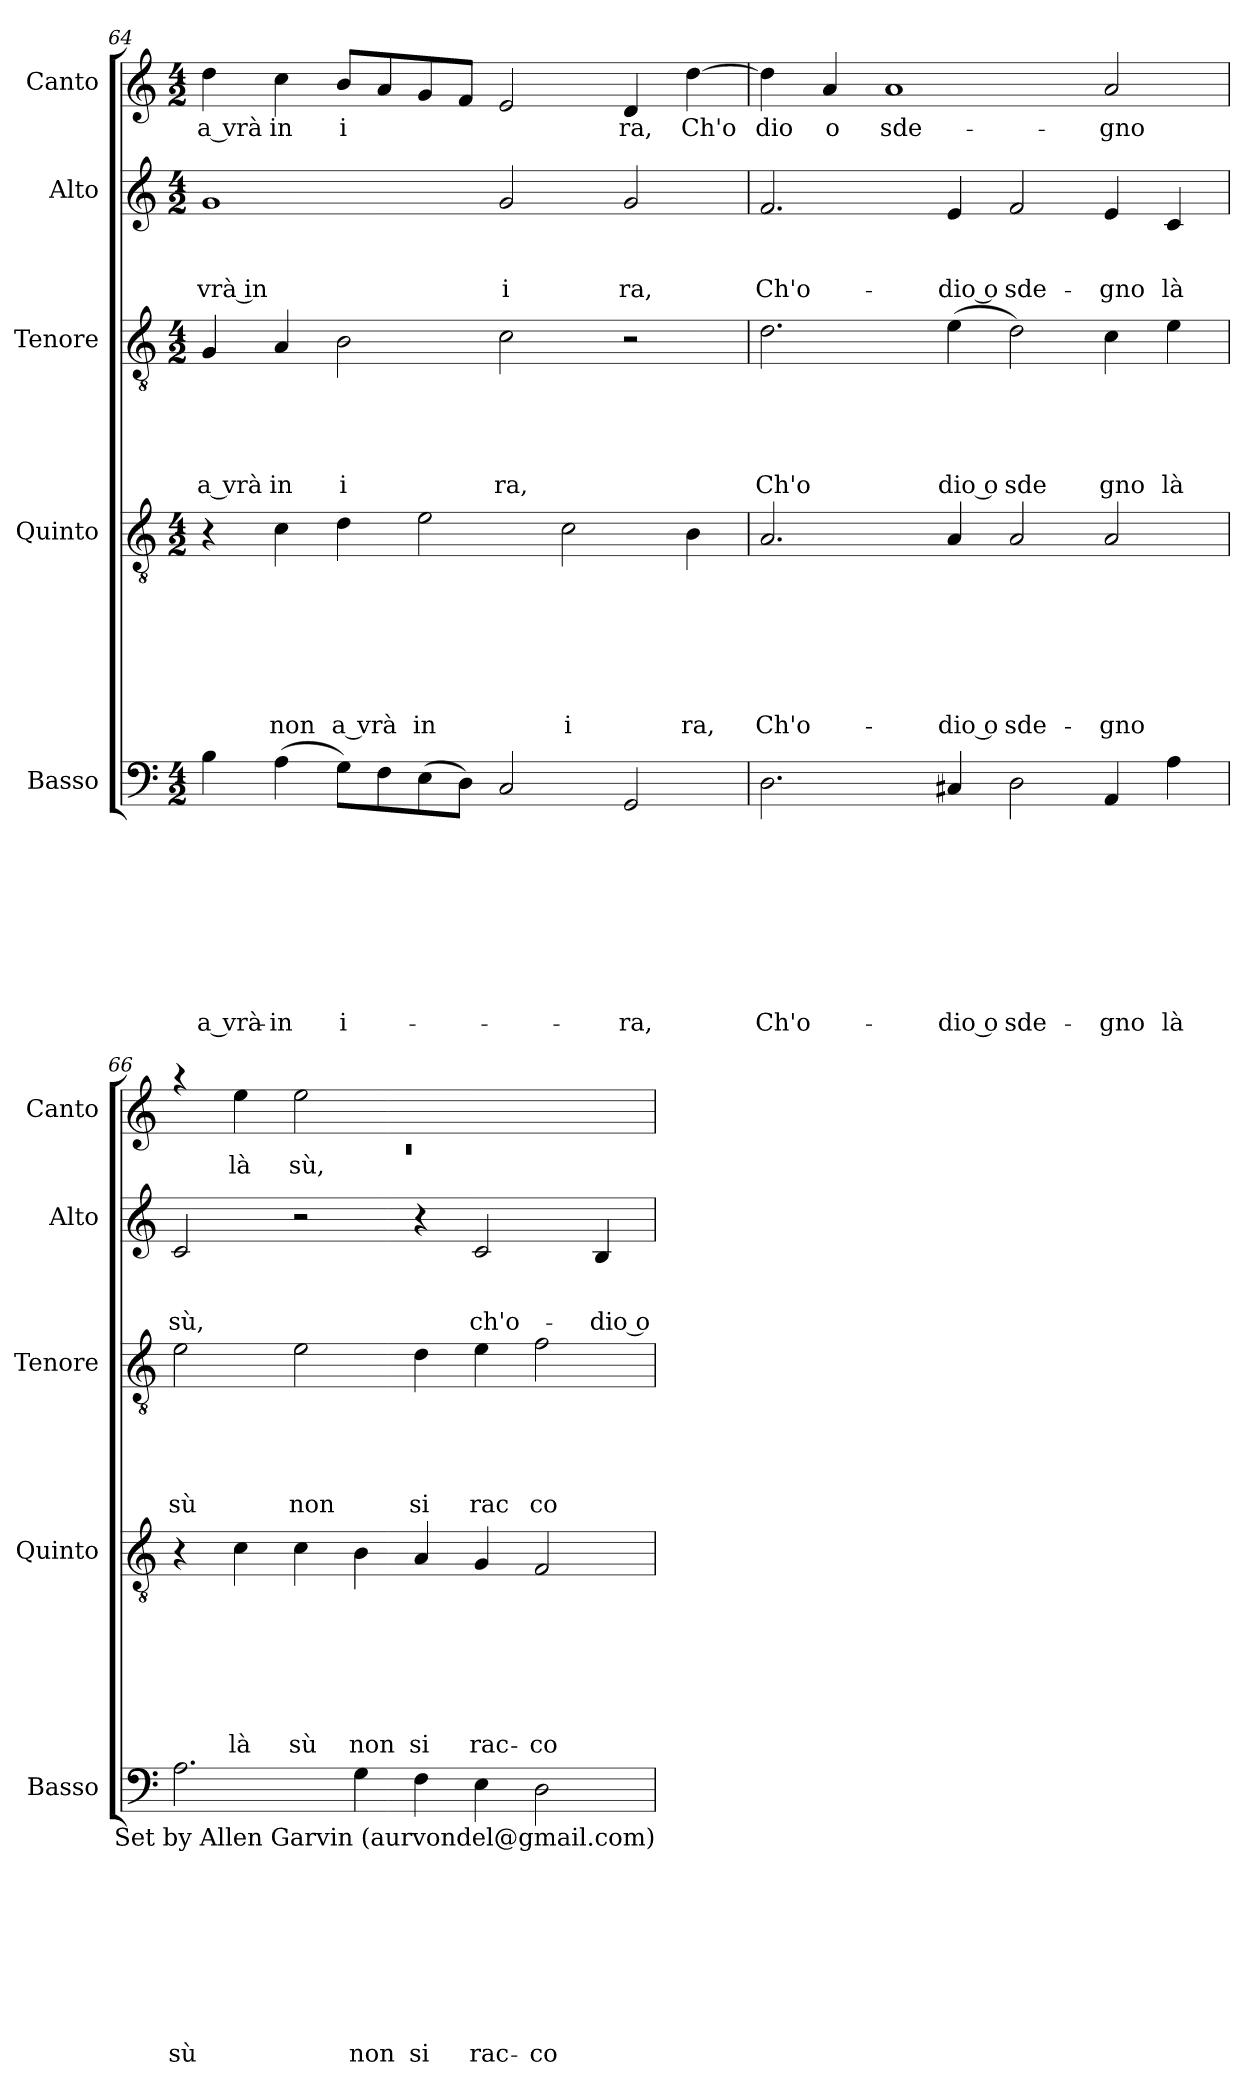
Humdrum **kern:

**kern	**text	**text	**text	**text	**text	**text	**text	**text	**text	**kern	**text	**text	**text	**text	**text	**text	**text	**kern	**text	**text	**text	**text	**text	**kern	**text	**text	**text	**kern	**text
*part5	*part5	*part5	*part5	*part5	*part5	*part5	*part5	*part5	*part5	*part4	*part4	*part4	*part4	*part4	*part4	*part4	*part4	*part3	*part3	*part3	*part3	*part3	*part3	*part2	*part2	*part2	*part2	*part1	*part1
*staff5	*staff5	*staff5	*staff5	*staff5	*staff5	*staff5	*staff5	*staff5	*staff5	*staff4	*staff4	*staff4	*staff4	*staff4	*staff4	*staff4	*staff4	*staff3	*staff3	*staff3	*staff3	*staff3	*staff3	*staff2	*staff2	*staff2	*staff2	*staff1	*staff1
*I"Basso	*	*	*	*	*	*	*	*	*	*I"Quinto	*	*	*	*	*	*	*	*I"Tenore	*	*	*	*	*	*I"Alto	*	*	*	*I"Canto	*
*I'Basso	*	*	*	*	*	*	*	*	*	*I'Quinto	*	*	*	*	*	*	*	*I'Tenore	*	*	*	*	*	*I'Alto	*	*	*	*I'Canto	*
*clefF4	*	*	*	*	*	*	*	*	*	*clefGv2	*	*	*	*	*	*	*	*clefGv2	*	*	*	*	*	*clefG2	*	*	*	*clefG2	*
*k[]	*	*	*	*	*	*	*	*	*	*k[]	*	*	*	*	*	*	*	*k[]	*	*	*	*	*	*k[]	*	*	*	*k[]	*
*C:	*	*	*	*	*	*	*	*	*	*C:	*	*	*	*	*	*	*	*C:	*	*	*	*	*	*C:	*	*	*	*C:	*
*M4/2	*	*	*	*	*	*	*	*	*	*M4/2	*	*	*	*	*	*	*	*M4/2	*	*	*	*	*	*M4/2	*	*	*	*M4/2	*
=64	=64	=64	=64	=64	=64	=64	=64	=64	=64	=64	=64	=64	=64	=64	=64	=64	=64	=64	=64	=64	=64	=64	=64	=64	=64	=64	=64	=64	=64
!	!	!	!	!	!	!	!	!	!LO:LY:b	!	!	!	!	!	!	!	!	!	!	!	!	!	!LO:LY:b	!	!	!	!LO:LY:b:rj	!	!LO:LY:b
4B\	.	.	.	.	.	.	.	.	a vrà-	4r	.	.	.	.	.	.	.	4G/	.	.	.	.	a vrà	1g	.	.	vrà in	4dd\	a vrà
!	!	!	!	!	!	!	!	!	!LO:LY:b	!	!	!	!	!	!	!	!LO:LY:b	!	!	!	!	!	!LO:LY:b	!	!	!	!	!	!LO:LY:b
(<4A\	.	.	.	.	.	.	.	.	-in	4c\	.	.	.	.	.	.	non	4A/	.	.	.	.	in	.	.	.	.	4cc\	in
!	!	!	!	!	!	!	!	!	!LO:LY:b:rj	!	!	!	!	!	!	!	!LO:LY:b	!	!	!	!	!	!LO:LY:b	!	!	!	!	!	!LO:LY:b:rj
8G\L)	.	.	.	.	.	.	.	.	i-	4d\	.	.	.	.	.	.	a vrà	2B\	.	.	.	.	i	.	.	.	.	8b/L	i
8F\	.	.	.	.	.	.	.	.	.	.	.	.	.	.	.	.	.	.	.	.	.	.	.	.	.	.	.	8a/	.
!	!	!	!	!	!	!	!	!	!	!	!	!	!	!	!	!	!LO:LY:b	!	!	!	!	!	!	!	!	!	!	!	!
(>8E\	.	.	.	.	.	.	.	.	.	2e\	.	.	.	.	.	.	in	.	.	.	.	.	.	.	.	.	.	8g/	.
8D\J)	.	.	.	.	.	.	.	.	.	.	.	.	.	.	.	.	.	.	.	.	.	.	.	.	.	.	.	8f/J	.
!	!	!	!	!	!	!	!	!	!	!	!	!	!	!	!	!	!	!	!	!	!	!	!LO:LY:b	!	!	!	!LO:LY:b	!	!
2C/	.	.	.	.	.	.	.	.	.	.	.	.	.	.	.	.	.	2c\	.	.	.	.	ra,	2g/	.	.	i	2e/	.
!	!	!	!	!	!	!	!	!	!	!	!	!	!	!	!	!	!LO:LY:b	!	!	!	!	!	!	!	!	!	!	!	!
.	.	.	.	.	.	.	.	.	.	2c\	.	.	.	.	.	.	i	.	.	.	.	.	.	.	.	.	.	.	.
!	!	!	!	!	!	!	!	!	!LO:LY:b	!	!	!	!	!	!	!	!	!	!	!	!	!	!	!	!	!	!LO:LY:b	!	!LO:LY:b
2GG/	.	.	.	.	.	.	.	.	-ra,	.	.	.	.	.	.	.	.	2r	.	.	.	.	.	2g/	.	.	ra,	4d/	ra,
!	!	!	!	!	!	!	!	!	!	!	!	!	!	!	!	!	!LO:LY:b	!	!	!	!	!	!	!	!	!	!	!	!LO:LY:b
.	.	.	.	.	.	.	.	.	.	4B\	.	.	.	.	.	.	ra,	.	.	.	.	.	.	.	.	.	.	[<4dd\	Ch'o
!!LO:LB:g=z
=65	=65	=65	=65	=65	=65	=65	=65	=65	=65	=65	=65	=65	=65	=65	=65	=65	=65	=65	=65	=65	=65	=65	=65	=65	=65	=65	=65	=65	=65
!	!	!	!	!	!	!	!	!	!LO:LY:b	!	!	!	!	!	!	!	!LO:LY:b	!	!	!	!	!	!LO:LY:b	!	!	!	!LO:LY:b	!	!LO:LY:b
2.D\	.	.	.	.	.	.	.	.	Ch'o-	2.A/	.	.	.	.	.	.	Ch'o-	2.d\	.	.	.	.	Ch'o	2.f/	.	.	Ch'o-	4dd\]	dio
!	!	!	!	!	!	!	!	!	!	!	!	!	!	!	!	!	!	!	!	!	!	!	!	!	!	!	!	!	!LO:LY:b
.	.	.	.	.	.	.	.	.	.	.	.	.	.	.	.	.	.	.	.	.	.	.	.	.	.	.	.	4a/	o
!	!	!	!	!	!	!	!	!	!	!	!	!	!	!	!	!	!	!	!	!	!	!	!	!	!	!	!	!	!LO:LY:b
.	.	.	.	.	.	.	.	.	.	.	.	.	.	.	.	.	.	.	.	.	.	.	.	.	.	.	.	1a	sde-
!	!	!	!	!	!	!	!	!	!LO:LY:b:rj	!	!	!	!	!	!	!	!LO:LY:b:rj	!	!	!	!	!	!LO:LY:b:rj	!	!	!	!LO:LY:b:rj	!	!
4C#X/	.	.	.	.	.	.	.	.	-dio o	4A/	.	.	.	.	.	.	-dio o	(<4e\	.	.	.	.	dio o	4e/	.	.	-dio o	.	.
!	!	!	!	!	!	!	!	!	!LO:LY:b	!	!	!	!	!	!	!	!LO:LY:b	!	!	!	!	!	!LO:LY:b	!	!	!	!LO:LY:b	!	!
2D\	.	.	.	.	.	.	.	.	sde-	2A/	.	.	.	.	.	.	sde-	2d\)	.	.	.	.	sde	2f/	.	.	sde-	.	.
!	!	!	!	!	!	!	!	!	!LO:LY:b	!	!	!	!	!	!	!	!LO:LY:b	!	!	!	!	!	!LO:LY:b	!	!	!	!LO:LY:b	!	!LO:LY:b
4AA/	.	.	.	.	.	.	.	.	-gno	2A/	.	.	.	.	.	.	-gno	4c\	.	.	.	.	gno	4e/	.	.	-gno	2a/	-gno
!	!	!	!	!	!	!	!	!	!LO:LY:b	!	!	!	!	!	!	!	!	!	!	!	!	!	!LO:LY:b	!	!	!	!LO:LY:b	!	!
4A\	.	.	.	.	.	.	.	.	là	.	.	.	.	.	.	.	.	4e\	.	.	.	.	là	4c/	.	.	là	.	.
=66	=66	=66	=66	=66	=66	=66	=66	=66	=66	=66	=66	=66	=66	=66	=66	=66	=66	=66	=66	=66	=66	=66	=66	=66	=66	=66	=66	=66	=66
*	*	*	*	*	*	*	*	*	*	*	*	*	*	*	*	*	*	*	*	*	*	*	*	*	*	*	*	*^	*
!	!	!	!	!	!	!	!	!	!LO:LY:b	!	!	!	!	!	!	!	!	!	!	!	!	!	!LO:LY:b	!	!	!	!LO:LY:b	!	!LO:N:vis=1	!
2.A\	.	.	.	.	.	.	.	.	sù	4r	.	.	.	.	.	.	.	2e\	.	.	.	.	sù	2c/	.	.	sù,	4raa	0rc	.
!	!	!	!	!	!	!	!	!	!	!	!	!	!	!	!	!	!LO:LY:b	!	!	!	!	!	!	!	!	!	!	!	!	!LO:LY:b
.	.	.	.	.	.	.	.	.	.	4c\	.	.	.	.	.	.	là	.	.	.	.	.	.	.	.	.	.	4ee\	.	là
!	!	!	!	!	!	!	!	!	!	!	!	!	!	!	!	!	!LO:LY:b	!	!	!	!	!	!LO:LY:b	!	!	!	!	!	!	!LO:LY:b
.	.	.	.	.	.	.	.	.	.	4c\	.	.	.	.	.	.	sù	2e\	.	.	.	.	non	2r	.	.	.	2ee\	.	sù,
!	!	!	!	!	!	!	!	!	!LO:LY:b	!	!	!	!	!	!	!	!LO:LY:b	!	!	!	!	!	!	!	!	!	!	!	!	!
4G\	.	.	.	.	.	.	.	.	non	4B\	.	.	.	.	.	.	non	.	.	.	.	.	.	.	.	.	.	.	.	.
!	!	!	!	!	!	!	!	!	!LO:LY:b	!	!	!	!	!	!	!	!LO:LY:b	!	!	!	!	!	!LO:LY:b	!	!	!	!	!	!	!
4F\	.	.	.	.	.	.	.	.	si	4A/	.	.	.	.	.	.	si	4d\	.	.	.	.	si	4r	.	.	.	1ryy	.	.
!	!	!	!	!	!	!	!	!	!LO:LY:b	!	!	!	!	!	!	!	!LO:LY:b	!	!	!	!	!	!LO:LY:b	!	!	!	!LO:LY:b	!	!	!
4E\	.	.	.	.	.	.	.	.	rac-	4G/	.	.	.	.	.	.	rac-	4e\	.	.	.	.	rac	2c/	.	.	ch'o-	.	.	.
!	!	!	!	!	!	!	!	!	!LO:LY:b	!	!	!	!	!	!	!	!LO:LY:b	!	!	!	!	!	!LO:LY:b	!	!	!	!	!	!	!
2D\	.	.	.	.	.	.	.	.	-co-	2F/	.	.	.	.	.	.	-co-	2f\	.	.	.	.	co	.	.	.	.	.	.	.
!	!	!	!	!	!	!	!	!	!	!	!	!	!	!	!	!	!	!	!	!	!	!	!	!	!	!	!LO:LY:b:rj	!	!	!
.	.	.	.	.	.	.	.	.	.	.	.	.	.	.	.	.	.	.	.	.	.	.	.	4B/	.	.	-dio o	.	.	.
*	*	*	*	*	*	*	*	*	*	*	*	*	*	*	*	*	*	*	*	*	*	*	*	*	*	*	*	*v	*v	*
!LO:TX:b:t=Set by Allen Garvin (aurvondel@gmail.com)	!	!	!	!	!	!	!	!	!	!	!	!	!	!	!	!	!	!	!	!	!	!	!	!	!	!	!	!	!
=	=	=	=	=	=	=	=	=	=	=	=	=	=	=	=	=	=	=	=	=	=	=	=	=	=	=	=	=	=
*-	*-	*-	*-	*-	*-	*-	*-	*-	*-	*-	*-	*-	*-	*-	*-	*-	*-	*-	*-	*-	*-	*-	*-	*-	*-	*-	*-	*-	*-
